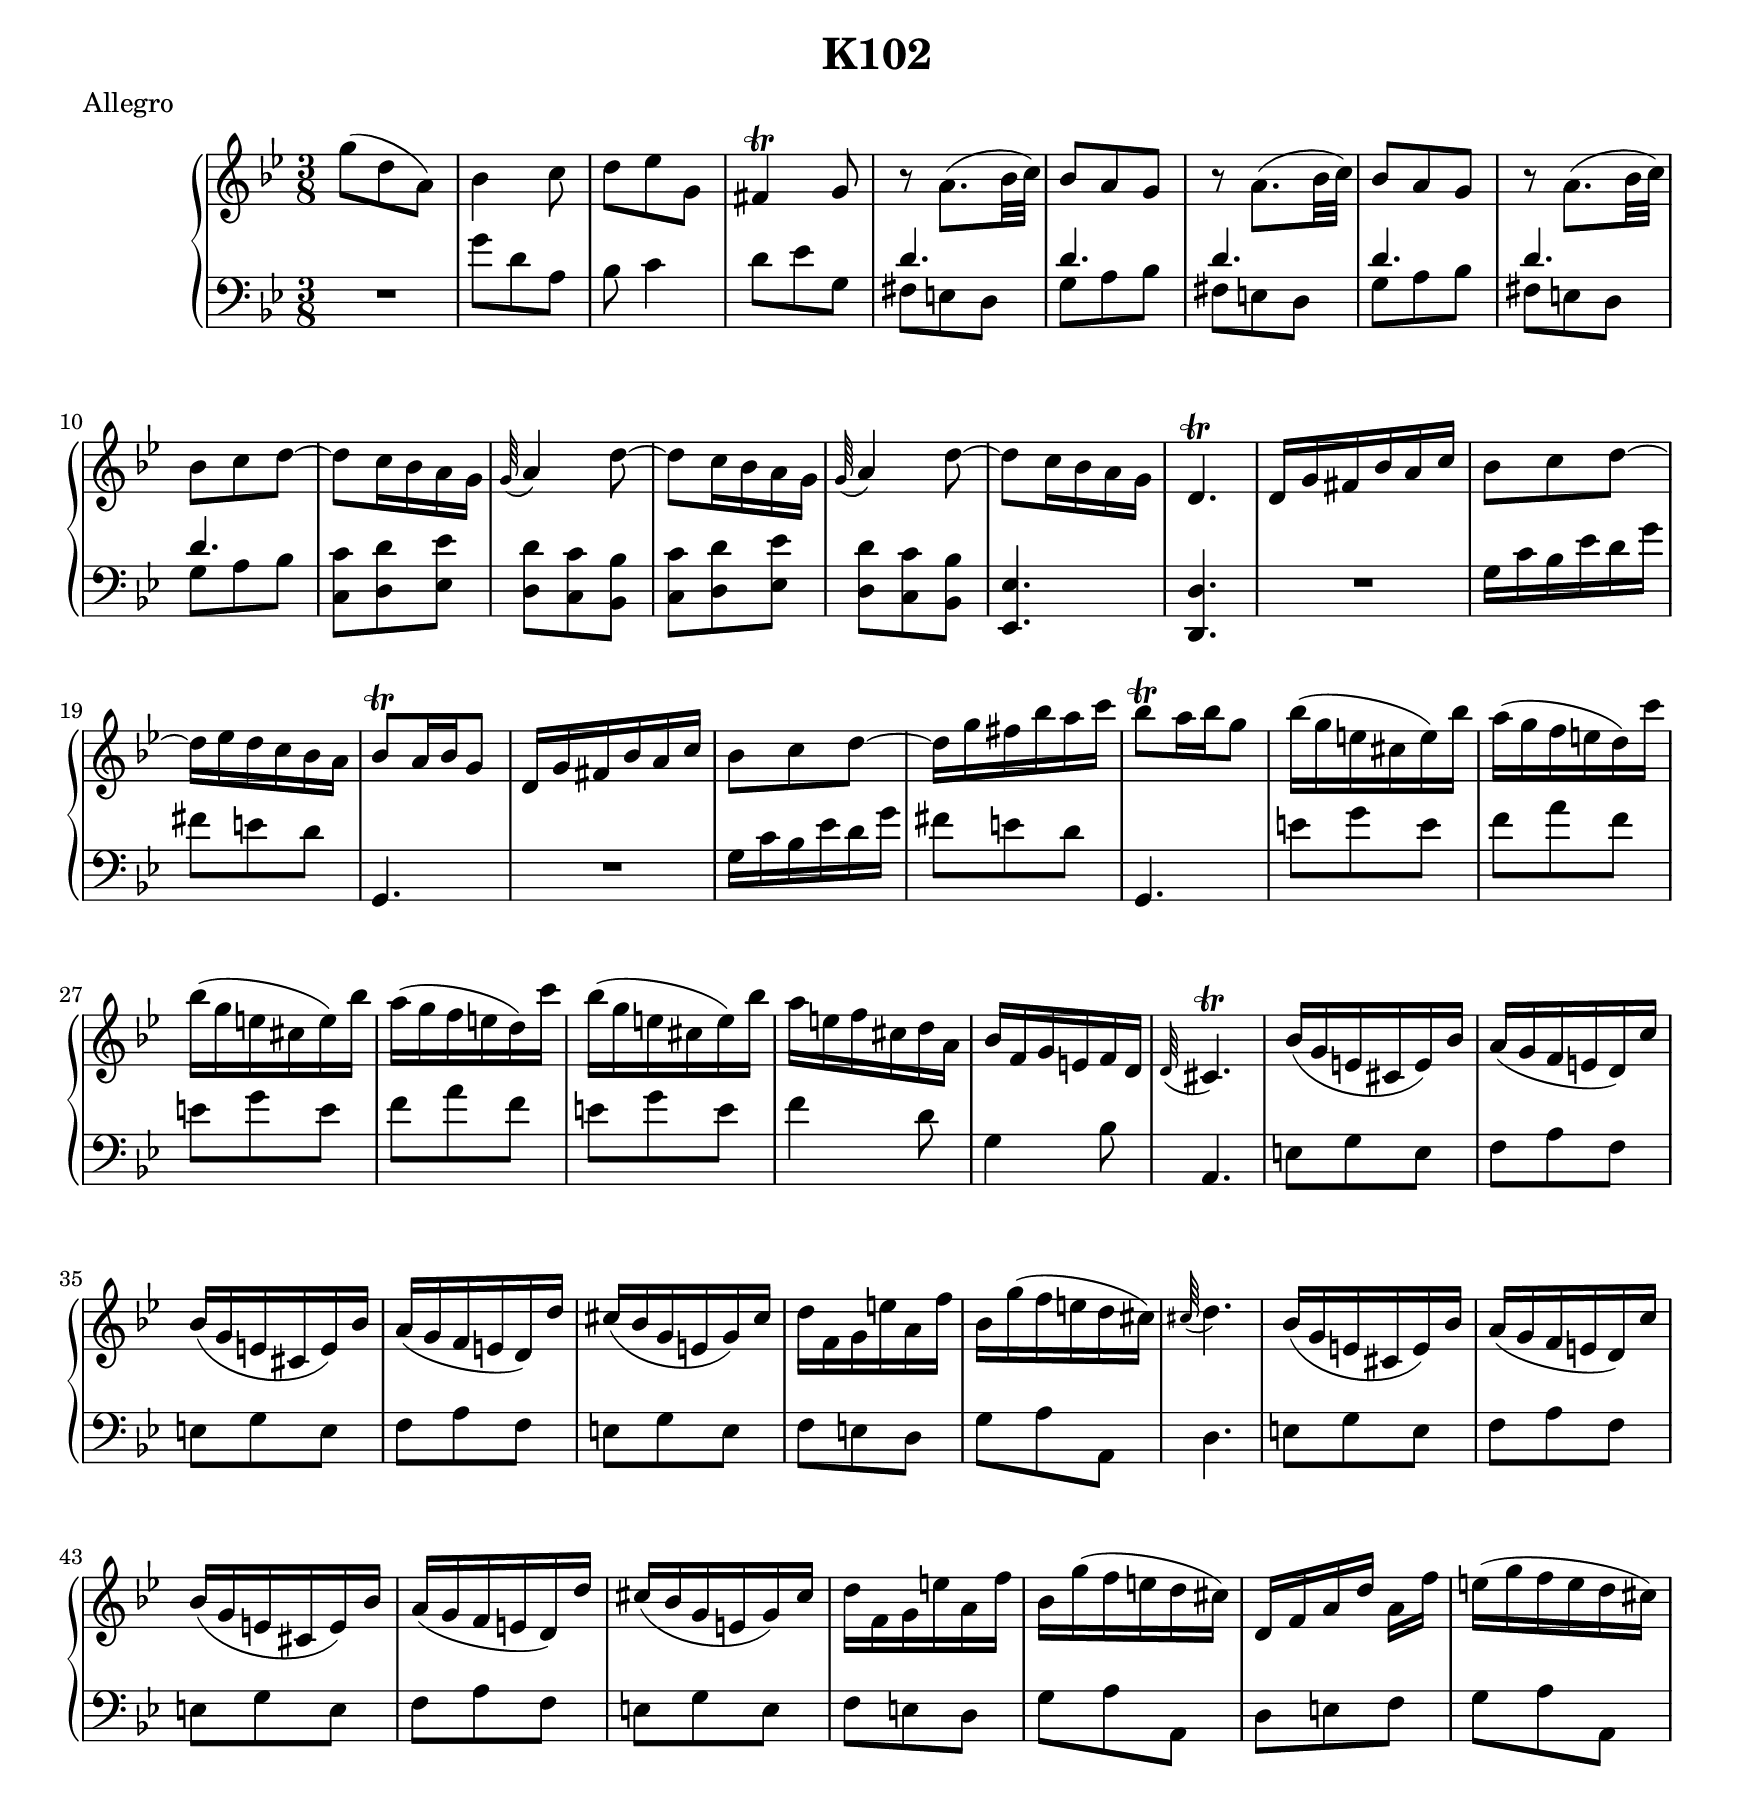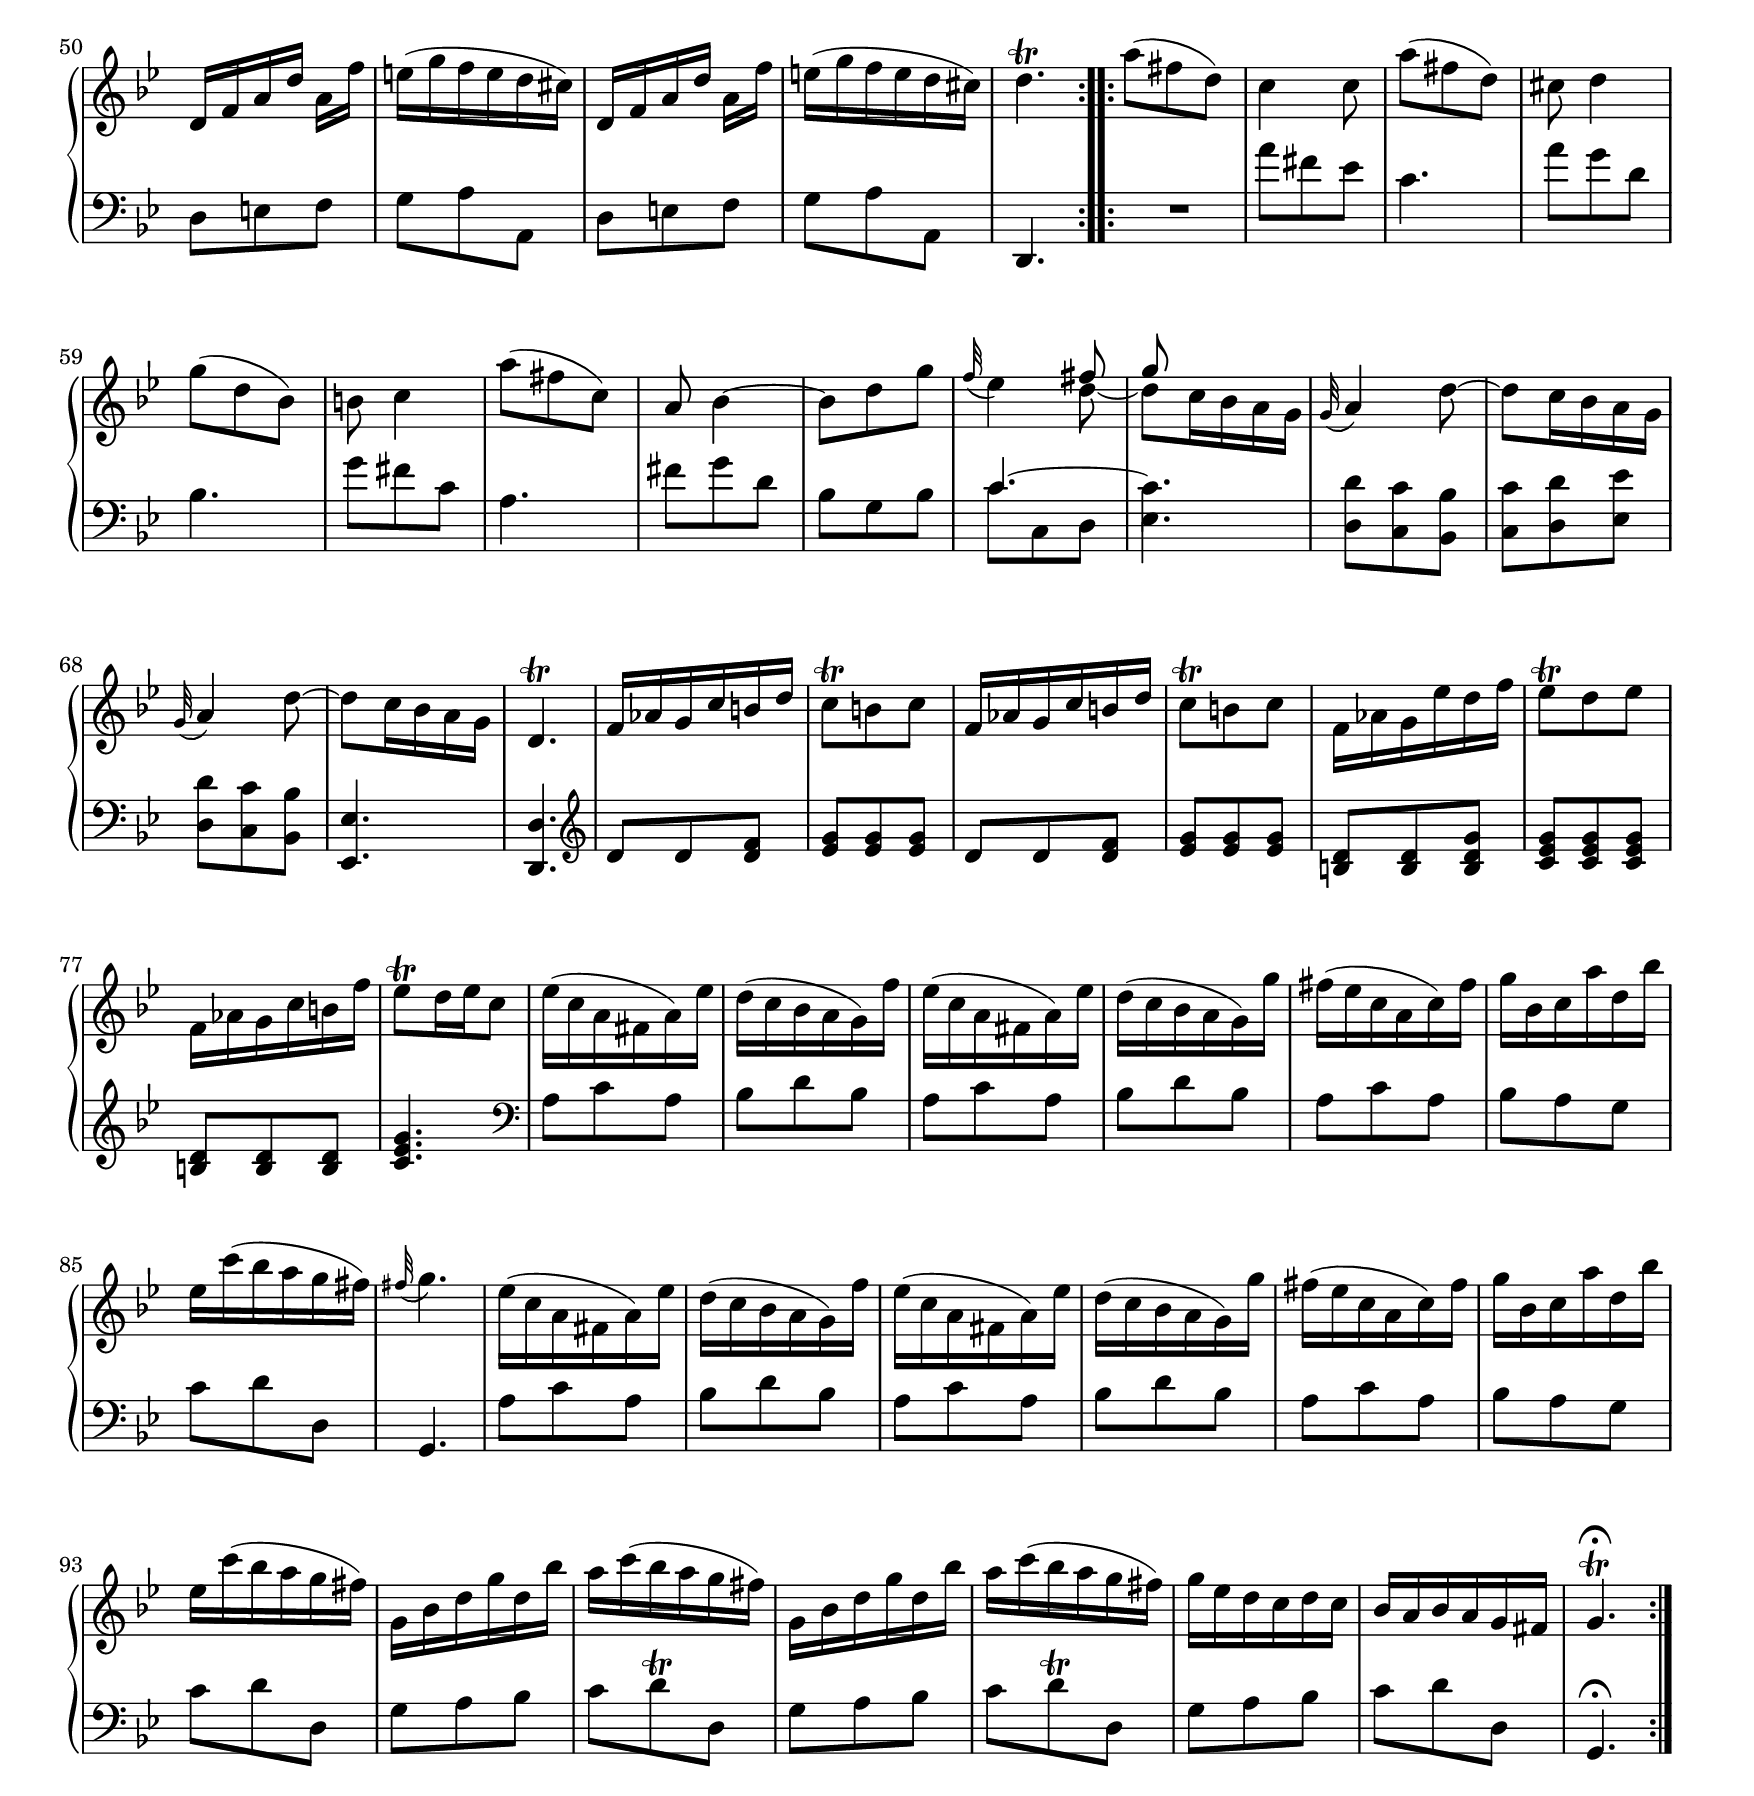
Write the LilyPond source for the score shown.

\version "2.18.2"
\version "2.18.2"

su = \stemUp
sd = \stemDown
sn = \stemNeutral
tu = \tieUp
td = \tieDown
tn = \tieNeutral
cstr = \change Staff = "right"
cstl = \change Staff = "left"

global = {
  \key g \minor
  \time 3/8
  \override Staff.NoteCollision #'merge-differently-dotted = ##t
}

right = \relative c''' {
  \global
 
  \repeat volta 2 {
    g8( d a)
    bes4 c8
    d ees g,
    fis4-\trill g8
    r a8.( bes32 c)
    
    bes8 a g
    r a8.( bes32 c)
    bes8 a g
    r a8.( bes32 c)
    bes8 c d ~ d c16 bes a g
    
    \repeat unfold 2 {
      \appoggiatura g64 a4 d8 ~
      d c16 bes a g }
    d4.-\trill
    d16 g fis bes a c
    
    bes8 c d ~ 
    d16 ees d c bes a
    bes8-\trill a16 bes g8
    d16 g fis bes a c
    bes8 c d ~ 
    
    d16 g fis bes a c
    bes8-\trill a16 bes g8
    \repeat unfold 2 {
      bes16( g e cis e) bes'
      a( g f e d) c' }
    
    bes16( g e cis e) bes'
    a e f cis d a
    bes f g e f d
    \appoggiatura d64 cis4.-\trill
    
    bes'16( g e cis e ) bes'
    a( g f e d) c'
    bes16( g e cis e ) bes'
    a( g f e d) d'
    cis( bes g e g) cis
    
    d f, g e' a, f'
    bes, g'( f e d cis)
    \appoggiatura cis64 d4.
    bes16( g e cis e ) bes'
    a( g f e d) c'
    bes16( g e cis e ) bes'
    
    a( g f e d) d'
    cis( bes g e g) cis
    d f, g e' a, f'
    bes, g'( f e d cis)
    
    \repeat unfold 3 {
      d, f a d a[ f']
      e( g f e d cis) }
    d4.-\trill
  }
  
  \repeat volta 2 {
    a'8( fis d)
    c4 c8
    a'8( fis d)
    cis8 d4
    g8( d bes)
    b c4
    
    a'8( fis c)
    a bes4 ~
    bes8 d g
    \appoggiatura f32 ees4
    <<{ fis8 g } \\ { d8 ~ d c16 bes a g } >>
    
    \repeat unfold 2 {
      \appoggiatura g32 a4 d8 ~
      d c16 bes a g }
    d4.-\trill
    \repeat unfold 2 {
      f16 aes g c b d
      c8-\trill b c }
    
    f,16 aes g ees' d f
    ees8-\trill d ees
    f,16 aes g c b f'
    ees8-\trill d16 ees c8
    
    ees16( c a fis a) ees'
    d( c bes a g) f'
    ees( c a fis a) ees'
    d( c bes a g) g'
    fis( ees c a c) fis
    
    g bes, c a' d, bes'
    ees, c'( bes a g fis)
    \appoggiatura fis32 g4.
    ees16( c a fis a) ees'
    d( c bes a g) f'
    ees( c a fis a) ees'
    
    d( c bes a g) g'
    fis( ees c a c) fis
    g bes, c a' d, bes'
    ees, c'( bes a g fis)
    
    \repeat unfold 2 {
      g, bes d g d bes'
      a c( bes a g fis)
    }
    g ees d c d c
    bes a bes a g fis
    g4.-\trill-\fermata
  }
}
 
left = \relative c'' {
  \global
  
  \repeat volta 2 {
    R4.
    g8 d a
    bes8 c4
    d8 ees g,
    
    <<{ d'4. d d d d d } \\
      { fis,8 e d g a bes fis e d 
        g a bes fis e d g a bes }>>
    
    <<{ c, d ees d c bes c d ees d c bes }
      { c' d ees d c bes c d ees d c bes } >>
    <ees,, ees'>4. <d d'> R
    
    g'16 c bes ees d g
    fis8 e d
    g,,4. R
    g'16 c bes ees d g
    
    fis8 e d
    g,,4.
    e''8 g e
    f a f
    e g e
    
    f a f
    e g e
    f4 d8
    g,4 bes8
    a,4.
    
    e'8 g e
    f a f
    e g e
    f a f
    e g e
    
    f e d
    g a a,
    d4.
    e8 g e
    f a f
    e g e
    
    f a f
    e g e
    f e d
    g a a,
    d e f
    
    g a a,
    d e f
    g a a,
    d e f
    g a a,
    d,4.
  }
  
  \repeat volta 2 {
    R4.
    a'''8 fis ees
    c4.
    a'8 g d
    bes4.
    g'8 fis c
    
    a4.
    fis'8 g d
    bes g bes
    <<{ c4. ~ \sd c } \\ { c8 c, d ees4. }>>
    <d d'>8 <c c'> <bes bes'>
    
    <c c'> <d d'> <ees ees'>
    <d d'> <c c'> <bes bes'>
    <ees, ees'>4.
    <d d'>
    
    \clef treble \repeat unfold 2 {
      d''8 d <d f>
      <ees g> <ees g> <ees g> }
    <b d> <b d> <b d g>
    <c ees g> <c ees g> <c ees g>
    <b d> <b d> <b d>
    <c ees g>4.
    
    \clef bass a8 c a
    bes d bes 
    a c a
    bes d bes
    a c a
    
    bes a g
    c d d,
    g,4.
    a'8 c a
    bes d bes 
    a c a
    
    bes d bes
    a c a
    bes a g
    c d d,
    
    \repeat unfold 2 {
      g a bes
      c d-\trill d, }
    g a bes
    c d d, 
    g,4.-\fermata
  }
}


#(set-global-staff-size 24)

\header {
  title = "K102"
  meter = "Allegro"
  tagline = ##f
}

\paper {
  #(set-paper-size "a3")
  print-page-number = ##f
  between-system-padding = #0.1
  between-system-space = #0.1
  ragged-last-bottom = ##f
  ragged-bottom = ##f
  
  top-margin = 12 \cm
  bottom-margin = .3 \cm
}

\score {
  \new PianoStaff <<
    \new Staff = "right" {
       \right
    }
    \new Staff = "left" { 
      \clef bass \left 
    }
  >>
  \layout { }
}
